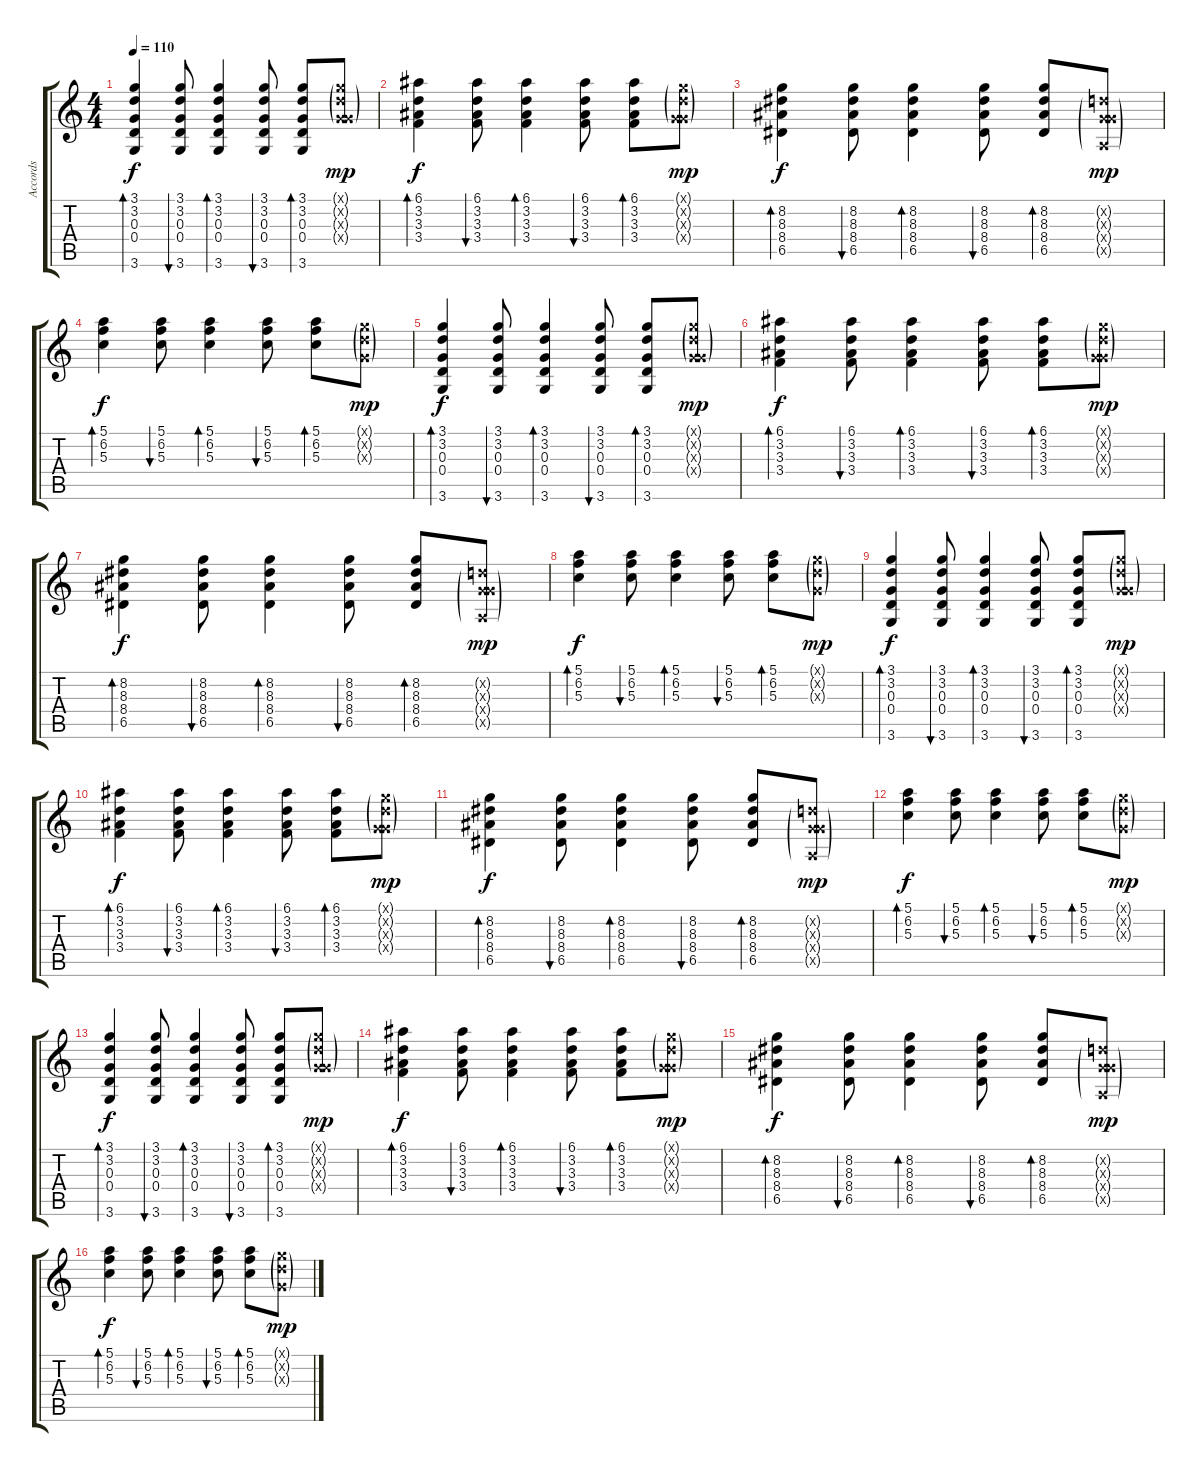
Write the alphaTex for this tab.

\track ("Accords" "Accords") {instrument acousticguitarsteel}
\staff {score tabs}
\tuning (E4 B3 G3 D3 A2 E2) {hide}
\ts (4 4)
\tempo 110
\clef g2
\ks c
(3.1 3.2 0.3 0.4 3.6).4{bd 120 dy f} (3.1 3.2 0.3 0.4 3.6).8{bu 120} (3.1 3.2 0.3 0.4 3.6).4{bd 120} (3.1 3.2 0.3 0.4 3.6).8{bu 120} (3.1 3.2 0.3 0.4 3.6).8{bd 120} (3.1{g x} 3.2{g x} 0.3{g x} 5.4{g x}).8{dy mp} |
(6.1 3.2 3.3 3.4).4{bd 120 dy f} (6.1 3.2 3.3 3.4).8{bu 120} (6.1 3.2 3.3 3.4).4{bd 120} (6.1 3.2 3.3 3.4).8{bu 120} (6.1 3.2 3.3 3.4).8{bd 120} (3.1{g x} 3.2{g x} 0.3{g x} 5.4{g x}).8{dy mp} |
(8.2 8.3 8.4 6.5).4{bd 120 dy f} (8.2 8.3 8.4 6.5).8{bu 120} (8.2 8.3 8.4 6.5).4{bd 120} (8.2 8.3 8.4 6.5).8{bu 120} (8.2 8.3 8.4 6.5).8{bd 120} (3.2{g x} 0.3{g x} 5.4{g x} 0.5{g x}).8{dy mp} |
(5.1 6.2 5.3).4{bd 120 dy f} (5.1 6.2 5.3).8{bu 120} (5.1 6.2 5.3).4{bd 120} (5.1 6.2 5.3).8{bu 120} (5.1 6.2 5.3).8{bd 120} (3.1{g x} 3.2{g x} 0.3{g x}).8{dy mp} |
(3.1 3.2 0.3 0.4 3.6).4{bd 120 dy f} (3.1 3.2 0.3 0.4 3.6).8{bu 120} (3.1 3.2 0.3 0.4 3.6).4{bd 120} (3.1 3.2 0.3 0.4 3.6).8{bu 120} (3.1 3.2 0.3 0.4 3.6).8{bd 120} (3.1{g x} 3.2{g x} 0.3{g x} 5.4{g x}).8{dy mp} |
(6.1 3.2 3.3 3.4).4{bd 120 dy f} (6.1 3.2 3.3 3.4).8{bu 120} (6.1 3.2 3.3 3.4).4{bd 120} (6.1 3.2 3.3 3.4).8{bu 120} (6.1 3.2 3.3 3.4).8{bd 120} (3.1{g x} 3.2{g x} 0.3{g x} 5.4{g x}).8{dy mp} |
(8.2 8.3 8.4 6.5).4{bd 120 dy f} (8.2 8.3 8.4 6.5).8{bu 120} (8.2 8.3 8.4 6.5).4{bd 120} (8.2 8.3 8.4 6.5).8{bu 120} (8.2 8.3 8.4 6.5).8{bd 120} (3.2{g x} 0.3{g x} 5.4{g x} 0.5{g x}).8{dy mp} |
(5.1 6.2 5.3).4{bd 120 dy f} (5.1 6.2 5.3).8{bu 120} (5.1 6.2 5.3).4{bd 120} (5.1 6.2 5.3).8{bu 120} (5.1 6.2 5.3).8{bd 120} (3.1{g x} 3.2{g x} 0.3{g x}).8{dy mp} |
(3.1 3.2 0.3 0.4 3.6).4{bd 120 dy f} (3.1 3.2 0.3 0.4 3.6).8{bu 120} (3.1 3.2 0.3 0.4 3.6).4{bd 120} (3.1 3.2 0.3 0.4 3.6).8{bu 120} (3.1 3.2 0.3 0.4 3.6).8{bd 120} (3.1{g x} 3.2{g x} 0.3{g x} 5.4{g x}).8{dy mp} |
(6.1 3.2 3.3 3.4).4{bd 120 dy f} (6.1 3.2 3.3 3.4).8{bu 120} (6.1 3.2 3.3 3.4).4{bd 120} (6.1 3.2 3.3 3.4).8{bu 120} (6.1 3.2 3.3 3.4).8{bd 120} (3.1{g x} 3.2{g x} 0.3{g x} 5.4{g x}).8{dy mp} |
(8.2 8.3 8.4 6.5).4{bd 120 dy f} (8.2 8.3 8.4 6.5).8{bu 120} (8.2 8.3 8.4 6.5).4{bd 120} (8.2 8.3 8.4 6.5).8{bu 120} (8.2 8.3 8.4 6.5).8{bd 120} (3.2{g x} 0.3{g x} 5.4{g x} 0.5{g x}).8{dy mp} |
(5.1 6.2 5.3).4{bd 120 dy f} (5.1 6.2 5.3).8{bu 120} (5.1 6.2 5.3).4{bd 120} (5.1 6.2 5.3).8{bu 120} (5.1 6.2 5.3).8{bd 120} (3.1{g x} 3.2{g x} 0.3{g x}).8{dy mp} |
(3.1 3.2 0.3 0.4 3.6).4{bd 120 dy f} (3.1 3.2 0.3 0.4 3.6).8{bu 120} (3.1 3.2 0.3 0.4 3.6).4{bd 120} (3.1 3.2 0.3 0.4 3.6).8{bu 120} (3.1 3.2 0.3 0.4 3.6).8{bd 120} (3.1{g x} 3.2{g x} 0.3{g x} 5.4{g x}).8{dy mp} |
(6.1 3.2 3.3 3.4).4{bd 120 dy f} (6.1 3.2 3.3 3.4).8{bu 120} (6.1 3.2 3.3 3.4).4{bd 120} (6.1 3.2 3.3 3.4).8{bu 120} (6.1 3.2 3.3 3.4).8{bd 120} (3.1{g x} 3.2{g x} 0.3{g x} 5.4{g x}).8{dy mp} |
(8.2 8.3 8.4 6.5).4{bd 120 dy f} (8.2 8.3 8.4 6.5).8{bu 120} (8.2 8.3 8.4 6.5).4{bd 120} (8.2 8.3 8.4 6.5).8{bu 120} (8.2 8.3 8.4 6.5).8{bd 120} (3.2{g x} 0.3{g x} 5.4{g x} 0.5{g x}).8{dy mp} |
(5.1 6.2 5.3).4{bd 120 dy f} (5.1 6.2 5.3).8{bu 120} (5.1 6.2 5.3).4{bd 120} (5.1 6.2 5.3).8{bu 120} (5.1 6.2 5.3).8{bd 120} (3.1{g x} 3.2{g x} 0.3{g x}).8{dy mp}
